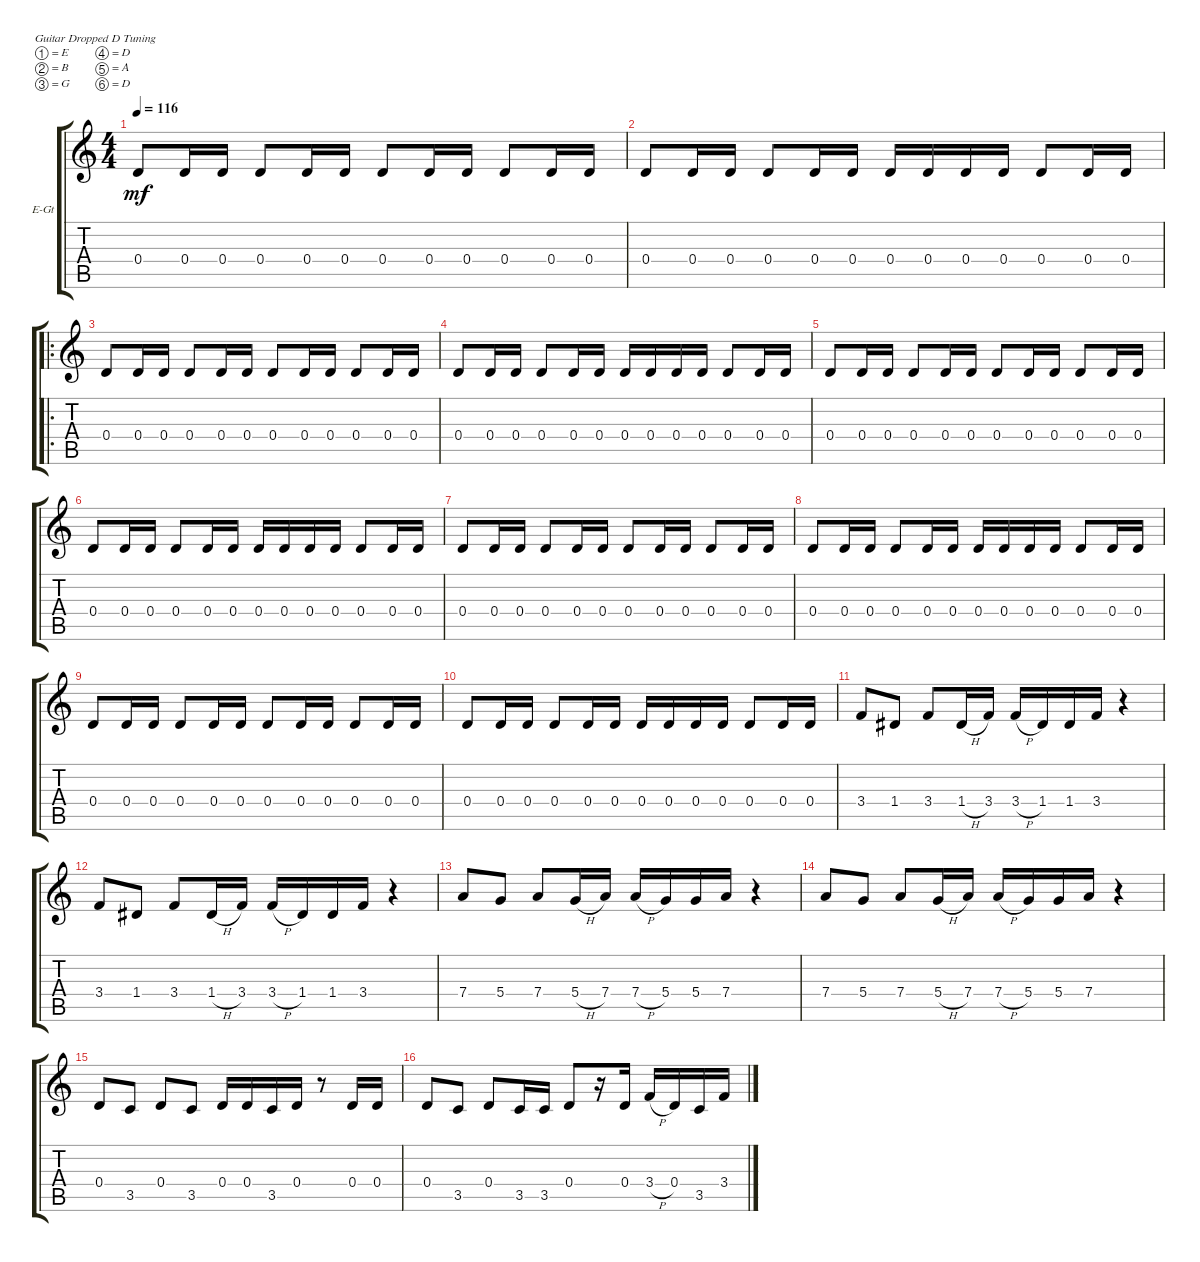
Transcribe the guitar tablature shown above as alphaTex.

\bracketExtendMode groupsimilarinstruments
\firstSystemTrackNameOrientation horizontal
\otherSystemsTrackNameOrientation horizontal
\track ("Guitar 1" "E-Gt") {instrument electricguitarmuted}
\staff {score tabs}
\tuning (E4 B3 G3 D3 A2 D2)
\ts (4 4)
\tempo 116
\clef g2
\ks c
0.4.8{dy mf} 0.4.16 0.4.16 0.4.8 0.4.16 0.4.16 0.4.8 0.4.16 0.4.16 0.4.8 0.4.16 0.4.16 |
0.4.8 0.4.16 0.4.16 0.4.8 0.4.16 0.4.16 0.4.16 0.4.16 0.4.16 0.4.16 0.4.8 0.4.16 0.4.16 |
\ro
0.4.8 0.4.16 0.4.16 0.4.8 0.4.16 0.4.16 0.4.8 0.4.16 0.4.16 0.4.8 0.4.16 0.4.16 |
0.4.8 0.4.16 0.4.16 0.4.8 0.4.16 0.4.16 0.4.16 0.4.16 0.4.16 0.4.16 0.4.8 0.4.16 0.4.16 |
0.4.8 0.4.16 0.4.16 0.4.8 0.4.16 0.4.16 0.4.8 0.4.16 0.4.16 0.4.8 0.4.16 0.4.16 |
0.4.8 0.4.16 0.4.16 0.4.8 0.4.16 0.4.16 0.4.16 0.4.16 0.4.16 0.4.16 0.4.8 0.4.16 0.4.16 |
0.4.8 0.4.16 0.4.16 0.4.8 0.4.16 0.4.16 0.4.8 0.4.16 0.4.16 0.4.8 0.4.16 0.4.16 |
0.4.8 0.4.16 0.4.16 0.4.8 0.4.16 0.4.16 0.4.16 0.4.16 0.4.16 0.4.16 0.4.8 0.4.16 0.4.16 |
0.4.8 0.4.16 0.4.16 0.4.8 0.4.16 0.4.16 0.4.8 0.4.16 0.4.16 0.4.8 0.4.16 0.4.16 |
0.4.8 0.4.16 0.4.16 0.4.8 0.4.16 0.4.16 0.4.16 0.4.16 0.4.16 0.4.16 0.4.8 0.4.16 0.4.16 |
3.4.8 1.4.8 3.4.8 1.4{h}.16 3.4.16 3.4{h}.16 1.4.16 1.4.16 3.4.16 r.4 |
3.4.8 1.4.8 3.4.8 1.4{h}.16 3.4.16 3.4{h}.16 1.4.16 1.4.16 3.4.16 r.4 |
7.4.8 5.4.8 7.4.8 5.4{h}.16 7.4.16 7.4{h}.16 5.4.16 5.4.16 7.4.16 r.4 |
7.4.8 5.4.8 7.4.8 5.4{h}.16 7.4.16 7.4{h}.16 5.4.16 5.4.16 7.4.16 r.4 |
0.4.8 3.5.8 0.4.8 3.5.8 0.4.16 0.4.16 3.5.16 0.4.16 r.8 0.4.16 0.4.16 |
0.4.8 3.5.8 0.4.8 3.5.16 3.5.16 0.4.8 r.16 0.4.16 3.4{h}.16 0.4.16 3.5.16 3.4{h}.16
